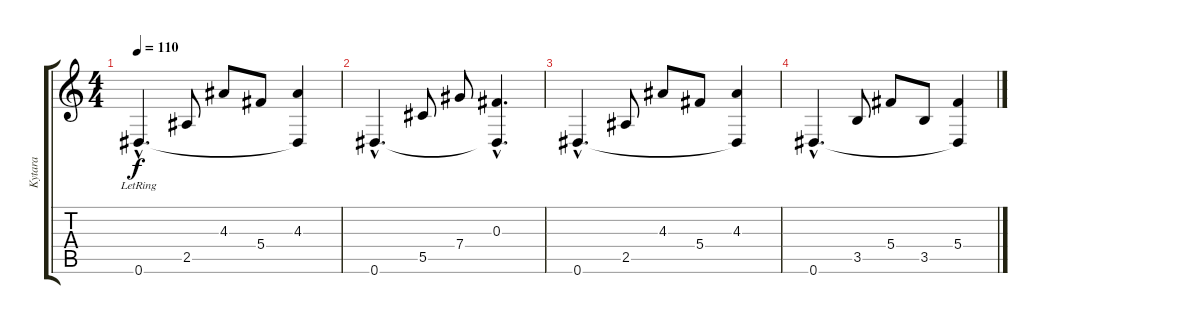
\track ("Kytara" "Kytara") {instrument acousticguitarsteel}
\staff {score tabs}
\tuning (Eb4 Bb3 Gb3 Db3 Ab2 Eb2) {hide}
\ts (4 4)
\tempo 110
\clef g2
\ks c
0.6{hac lr}.4{d dy f volume 8} 2.5.8 4.3.8 5.4.8 (4.3 0.6{t}).4 |
0.6{hac}.4{d volume 7} 5.5.8 7.4.8 (0.3{hac} 0.6{hac t}).4{d} |
0.6{hac}.4{d volume 6} 2.5.8 4.3.8 5.4.8 (4.3 0.6{t}).4 |
0.6{hac}.4{d volume 3} 3.5.8 5.4.8 3.5.8 (5.4 0.6{t}).4
